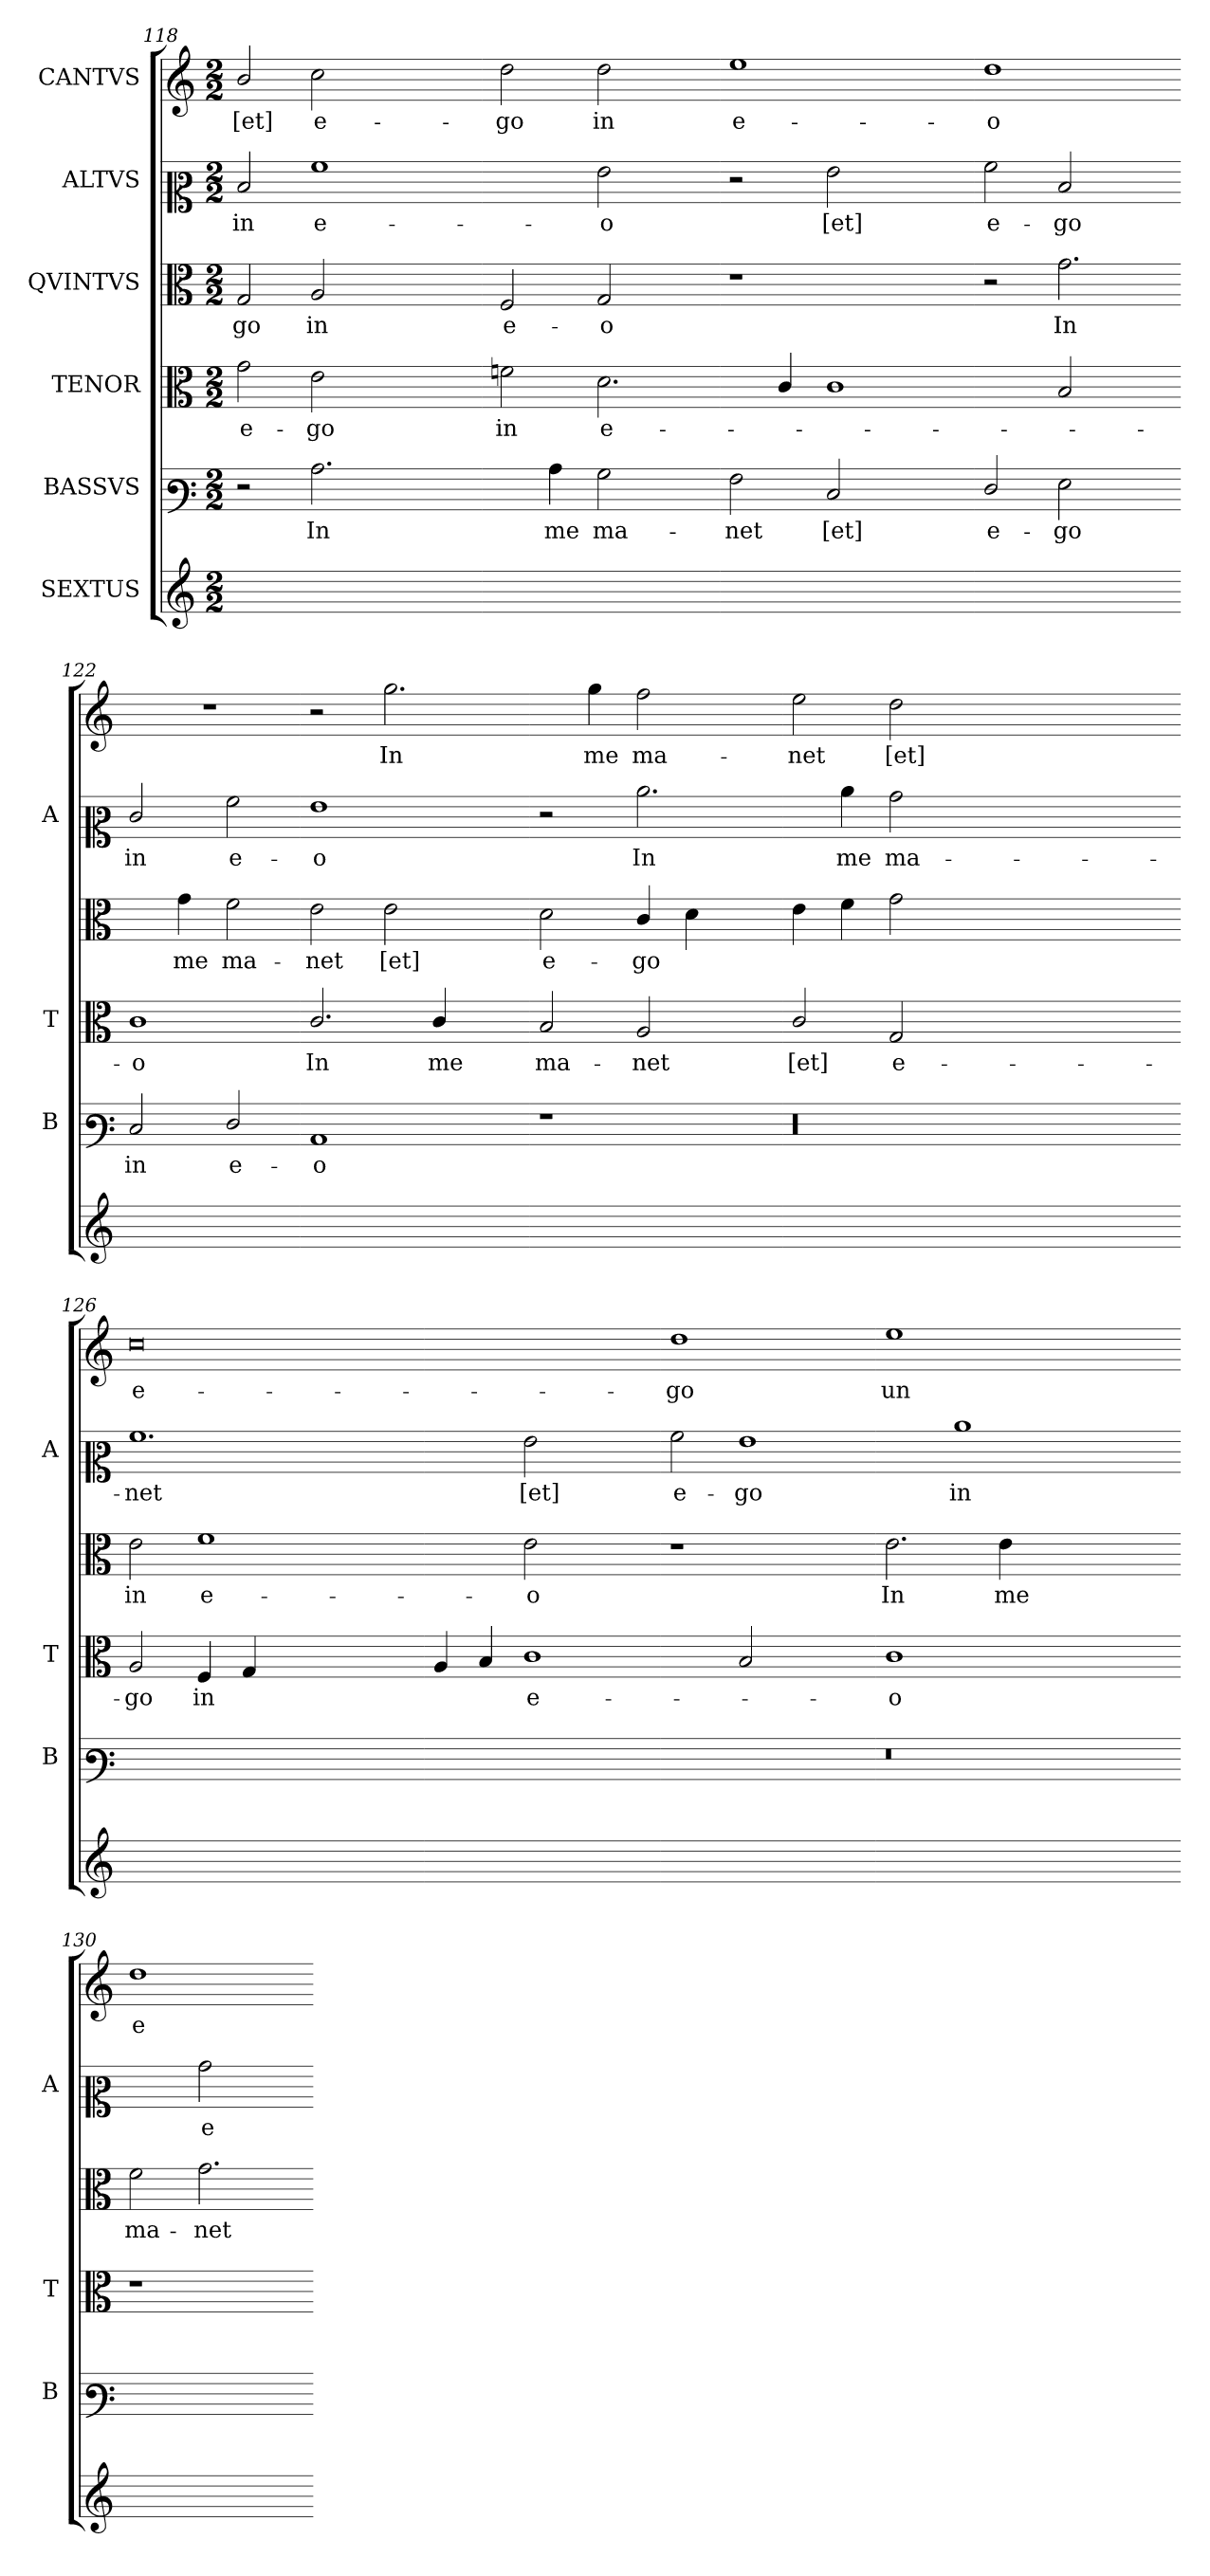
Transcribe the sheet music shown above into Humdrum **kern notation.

**kern	**kern	**text	**kern	**text	**kern	**text	**kern	**text	**kern	**text
*part6	*part5	*part5	*part4	*part4	*part3	*part3	*part2	*part2	*part1	*part1
*staff6	*staff5	*staff5	*staff4	*staff4	*staff3	*staff3	*staff2	*staff2	*staff1	*staff1
*I"SEXTUS	*I"BASSVS	*	*I"TENOR	*	*I"QVINTVS	*	*I"ALTVS	*	*I"CANTVS	*
*	*I'B	*	*I'T	*	*	*	*I'A	*	*	*
*clefG2	*clefF3	*	*clefC3	*	*clefC3	*	*clefC2	*	*clefG2	*
*k[]	*k[]	*	*k[]	*	*k[]	*	*k[]	*	*k[]	*
*C:	*C:	*	*C:	*	*C:	*	*C:	*	*C:	*
*M2/2	*M2/2	*	*M2/2	*	*M2/2	*	*M2/2	*	*M2/2	*
=118	=118	=118	=118	=118	=118	=118	=118	=118	=118	=118
1ryy	2r	.	2g\	e-	2G/	-go	2d/	in	2b/	[et]
!	!	!LO:LY:i	!	!	!	!	!	!	!	!
.	2.c\	In	2e\	-go	2A/	in	1a\	e-	2cc\	e-
2ryy	.	.	2ryy	.	2ryy	.	.	.	2ryy	.
.	4ryy	.	.	.	.	.	.	.	.	.
=119-	=119-	=119-	=119-	=119-	=119-	=119-	=119-	=119-	=119-	=119-
1ryy	4ryy	.	2fn\	in	2F/	e-	2ryy	.	2dd\	-go
!	!	!LO:LY:i	!	!	!	!	!	!	!	!
.	4c\	me	.	.	.	.	.	.	.	.
!	!	!LO:LY:i	!	!	!	!	!	!	!	!
.	2B\	ma-	2.d\	e-	2G/	-o	2g\	-o	2dd\	in
4ryy	4ryy	.	.	.	4ryy	.	4ryy	.	4ryy	.
=120-	=120-	=120-	=120-	=120-	=120-	=120-	=120-	=120-	=120-	=120-
!	!	!LO:LY:i	!	!	!	!	!	!	!	!
1ryy	2A\	-net	4ryy	.	1r	.	2r	.	1ee	e-
.	.	.	4c/	.	.	.	.	.	.	.
!	!	!LO:LY:i	!	!	!	!	!	!	!	!
.	2E/	[et]	1c\	.	.	.	2g\	[et]	.	.
2ryy	2ryy	.	.	.	2ryy	.	2ryy	.	2ryy	.
=121-	=121-	=121-	=121-	=121-	=121-	=121-	=121-	=121-	=121-	=121-
!	!	!LO:LY:i	!	!	!	!	!	!	!	!
1ryy	2F/	e-	2ryy	.	2r	.	2a\	e-	1dd	-o
!	!	!LO:LY:i	!	!	!	!	!	!	!	!
.	2G\	-go	2B/	.	2.g\	In	2d/	-go	.	.
4ryy	4ryy	.	4ryy	.	.	.	4ryy	.	4ryy	.
=122-	=122-	=122-	=122-	=122-	=122-	=122-	=122-	=122-	=122-	=122-
!	!	!LO:LY:i	!	!	!	!	!	!	!	!
1ryy	2E/	in	1c	o	4ryy	.	2e/	in	1r	.
.	.	.	.	.	4g\	me	.	.	.	.
!	!	!LO:LY:i	!	!	!	!	!	!	!	!
.	2F/	e-	.	.	2f\	ma-	2a\	e-	.	.
=123-	=123-	=123-	=123-	=123-	=123-	=123-	=123-	=123-	=123-	=123-
!	!	!LO:LY:i	!	!LO:LY:i	!	!	!	!	!	!
1ryy	1C	-o	2.c/	In	2e\	-net	1g	-o	2r	.
!	!	!	!	!	!	!	!	!	!	!LO:LY:i
.	.	.	.	.	2e\	[et]	.	.	2.gg\	In
!	!	!	!	!LO:LY:i	!	!	!	!	!	!
.	.	.	4c/	me	.	.	.	.	.	.
4ryy	4ryy	.	4ryy	.	4ryy	.	4ryy	.	.	.
=124-	=124-	=124-	=124-	=124-	=124-	=124-	=124-	=124-	=124-	=124-
!	!	!	!	!LO:LY:i	!	!	!	!	!	!
1ryy	1r	.	2B/	ma-	2d\	e-	2r	.	4ryy	.
!	!	!	!	!	!	!	!	!	!	!LO:LY:i
.	.	.	.	.	.	.	.	.	4gg\	me
!	!	!	!	!LO:LY:i	!	!	!	!	!	!LO:LY:i
.	.	.	2A/	-net	4c/	-go	2.cc\	In	2ff\	ma-
.	.	.	.	.	4d\	.	.	.	.	.
4ryy	4ryy	.	4ryy	.	4ryy	.	.	.	4ryy	.
=125-	=125-	=125-	=125-	=125-	=125-	=125-	=125-	=125-	=125-	=125-
!	!	!	!	!LO:LY:i	!	!	!	!	!	!LO:LY:i
1ryy	00r	.	2c/	[et]	4e\	.	4ryy	.	2ee\	-net
.	.	.	.	.	4f\	.	4cc\	me	.	.
!	!	!	!	!LO:LY:i	!	!	!	!	!	!LO:LY:i
.	.	.	2G/	e-	2g\	.	2b\	ma-	2dd\	[et]
0.ryy	.	.	0.ryy	.	0.ryy	.	0.ryy	.	0.ryy	.
=126-	=126-	=126-	=126-	=126-	=126-	=126-	=126-	=126-	=126-	=126-
!	!	!	!	!LO:LY:i	!	!	!	!	!	!LO:LY:i
1ryy	0ryy	.	2A/	-go	2e\	in	1.a	-net	0cc	e-
!	!	!	!	!LO:LY:i	!	!	!	!	!	!
.	.	.	4F/	in	1f\	e-	.	.	.	.
.	.	.	4G/	.	.	.	.	.	.	.
1ryy	.	.	1ryy	.	.	.	.	.	.	.
.	.	.	.	.	2ryy	.	2ryy	.	.	.
=127-	=127-	=127-	=127-	=127-	=127-	=127-	=127-	=127-	=127-	=127-
1ryy	1.ryy	.	4A/	.	2ryy	.	2ryy	.	1.ryy	.
.	.	.	4B/	.	.	.	.	.	.	.
!	!	!	!	!LO:LY:i	!	!	!	!	!	!
.	.	.	1c\	e-	2e\	-o	2g\	[et]	.	.
2ryy	.	.	.	.	2ryy	.	2ryy	.	.	.
=128-	=128-	=128-	=128-	=128-	=128-	=128-	=128-	=128-	=128-	=128-
!	!	!	!	!	!	!	!	!	!	!LO:LY:i
1ryy	1.ryy	.	2ryy	.	1r	.	2a\	e-	1dd	-go
.	.	.	2B/	.	.	.	1g\	go	.	.
2ryy	.	.	2ryy	.	2ryy	.	.	.	2ryy	.
=129-	=129-	=129-	=129-	=129-	=129-	=129-	=129-	=129-	=129-	=129-
!	!	!	!	!LO:LY:i	!	!	!	!	!	!LO:LY:i
1ryy	0r	.	1c	o	2.e\	In	2ryy	.	1ee	un
.	.	.	.	.	.	.	1cc\	in	.	.
.	.	.	.	.	4e\	me	.	.	.	.
1ryy	.	.	1ryy	.	1ryy	.	.	.	1ryy	.
.	.	.	.	.	.	.	2ryy	.	.	.
=130-	=130-	=130-	=130-	=130-	=130-	=130-	=130-	=130-	=130-	=130-
!	!	!	!	!	!	!	!	!	!	!LO:LY:i
1ryy	1ryy	.	1r	.	2f\	ma-	2ryy	.	1dd	e-
.	.	.	.	.	2.g\	-net	2b\	e-	.	.
4ryy	4ryy	.	4ryy	.	.	.	4ryy	.	4ryy	.
=-	=-	=-	=-	=-	=-	=-	=-	=-	=-	=-
*-	*-	*-	*-	*-	*-	*-	*-	*-	*-	*-
